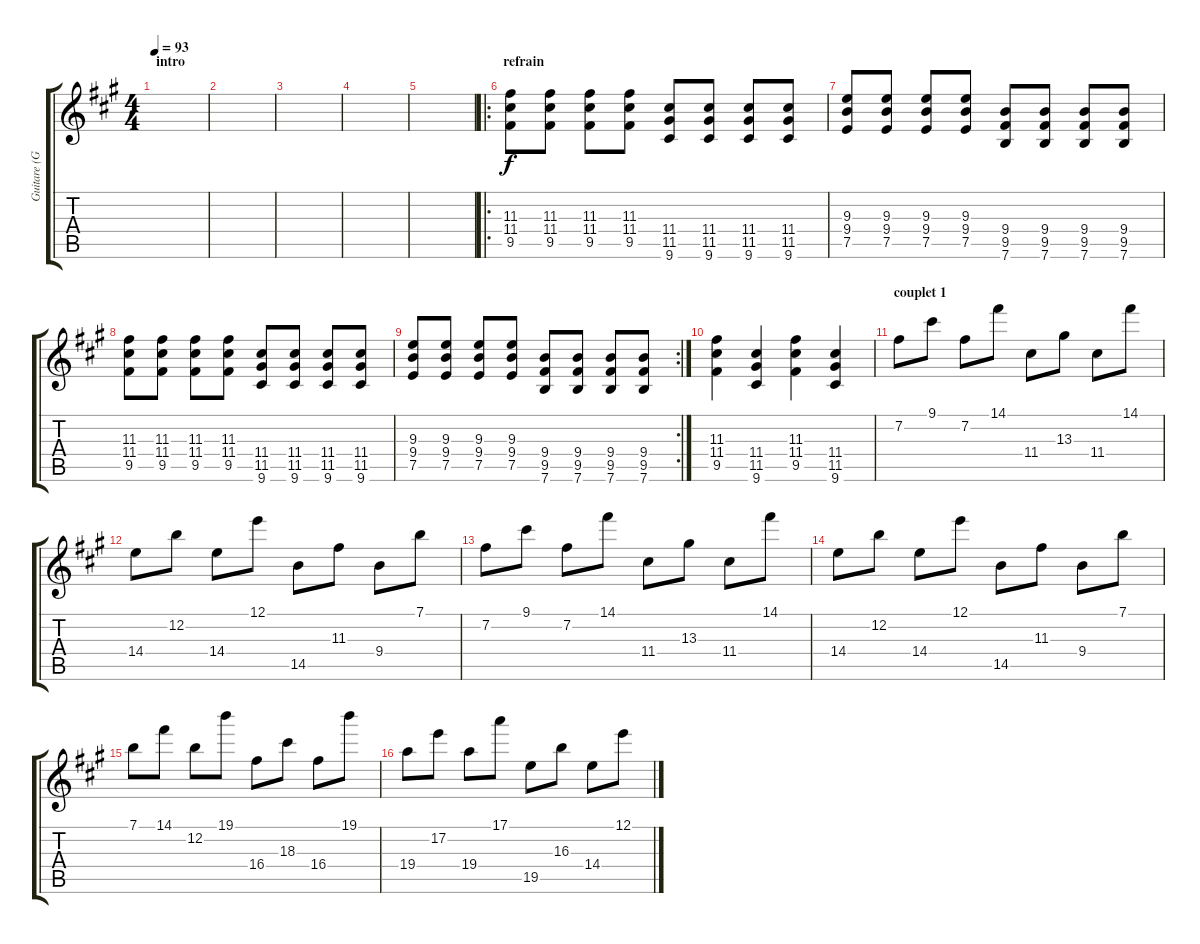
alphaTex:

\track ("Guitare (Guiôm)" "Guitare (G") {instrument acousticguitarsteel}
\staff {score tabs}
\tuning (E4 B3 G3 D3 A2 E2) {hide}
\ts (4 4)
\section ("" "intro")
\tempo 93
\clef g2
\ks a
|
|
|
|
|
\ro
\section ("" "refrain")
(11.3 11.4 9.5).8 (11.3 11.4 9.5).8 (11.3 11.4 9.5).8 (11.3 11.4 9.5).8 (11.4 11.5 9.6).8 (11.4 11.5 9.6).8 (11.4 11.5 9.6).8 (11.4 11.5 9.6).8 |
(9.3 9.4 7.5).8 (9.3 9.4 7.5).8 (9.3 9.4 7.5).8 (9.3 9.4 7.5).8 (9.4 9.5 7.6).8 (9.4 9.5 7.6).8 (9.4 9.5 7.6).8 (9.4 9.5 7.6).8 |
(11.3 11.4 9.5).8 (11.3 11.4 9.5).8 (11.3 11.4 9.5).8 (11.3 11.4 9.5).8 (11.4 11.5 9.6).8 (11.4 11.5 9.6).8 (11.4 11.5 9.6).8 (11.4 11.5 9.6).8 |
\rc 2
(9.3 9.4 7.5).8 (9.3 9.4 7.5).8 (9.3 9.4 7.5).8 (9.3 9.4 7.5).8 (9.4 9.5 7.6).8 (9.4 9.5 7.6).8 (9.4 9.5 7.6).8 (9.4 9.5 7.6).8 |
(11.3 11.4 9.5).4 (11.4 11.5 9.6).4 (11.3 11.4 9.5).4 (11.4 11.5 9.6).4 |
\section ("" "couplet 1")
7.2.8 9.1.8 7.2.8 14.1.8 11.4.8 13.3.8 11.4.8 14.1.8 |
14.4.8 12.2.8 14.4.8 12.1.8 14.5.8 11.3.8 9.4.8 7.1.8 |
7.2.8 9.1.8 7.2.8 14.1.8 11.4.8 13.3.8 11.4.8 14.1.8 |
14.4.8 12.2.8 14.4.8 12.1.8 14.5.8 11.3.8 9.4.8 7.1.8 |
7.1.8 14.1.8 12.2.8 19.1.8 16.4.8 18.3.8 16.4.8 19.1.8 |
19.4.8 17.2.8 19.4.8 17.1.8 19.5.8 16.3.8 14.4.8 12.1.8
